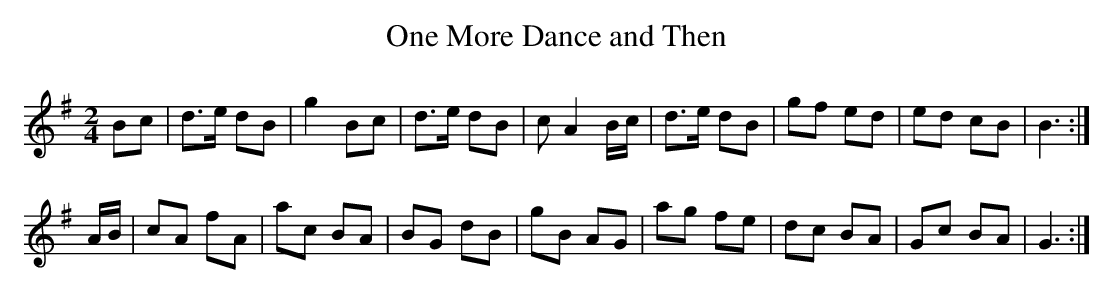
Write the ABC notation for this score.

X:1
T:One More Dance and Then
M:2/4
L:1/4
K:G
B/2c/2 |d3/4e/4 d/2B/2|g B/2c/2|d3/4e/4 d/2B/2|c/2A B/4c/4\
|d3/4e/4 d/2B/2|g/2f/2 e/2d/2|e/2d/2 c/2B/2|B3/2:|
A/4B/4|c/2A/2 f/2A/2|a/2c/2 B/2A/2|B/2G/2 d/2B/2|g/2B/2 A/2G/2|\
a/2g/2 f/2e/2|d/2c/2 B/2A/2|G/2c/2 B/2A/2|G3/2:|
